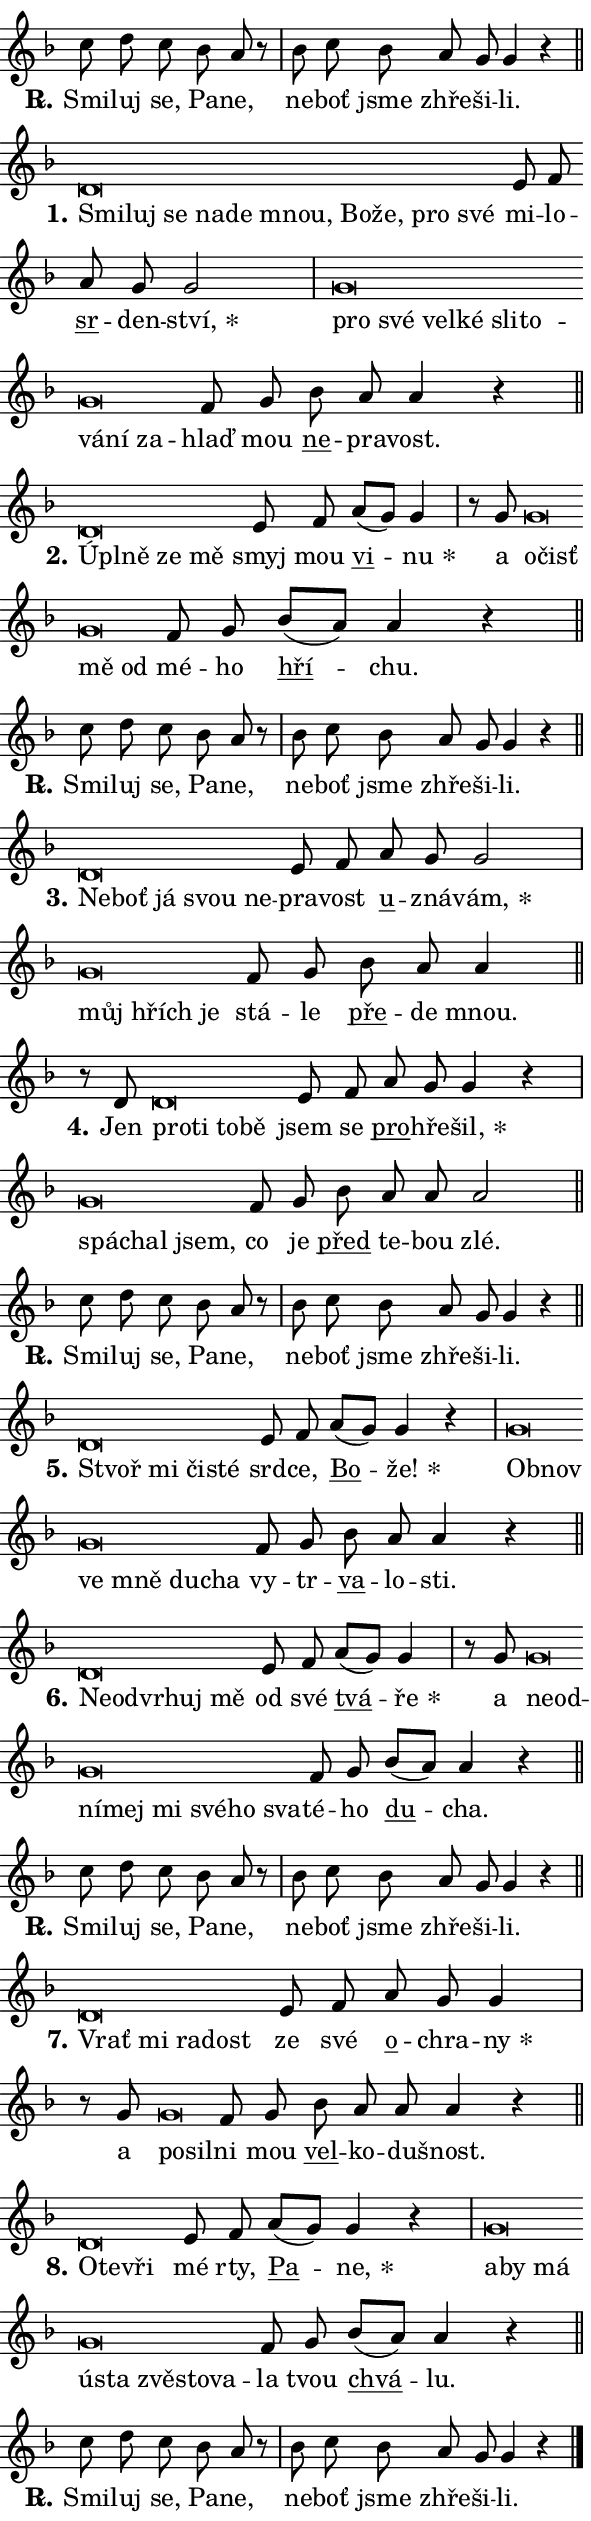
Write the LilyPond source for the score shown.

\version "2.24.0"
\header { tagline = "" }
\paper {
  indent = 0\cm
  top-margin = 0\cm
  right-margin = 0.13\cm % to fit lyric hyphens
  bottom-margin = 0\cm
  left-margin = 0\cm
  paper-width = 10\cm
  page-breaking = #ly:one-page-breaking
  system-system-spacing.basic-distance = #11
  score-system-spacing.basic-distance = #11
  ragged-last = ##f
}


%% Author: Thomas Morley
%% https://lists.gnu.org/archive/html/lilypond-user/2020-05/msg00002.html
#(define (line-position grob)
"Returns position of @var[grob} in current system:
   @code{'start}, if at first time-step
   @code{'end}, if at last time-step
   @code{'middle} otherwise
"
  (let* ((col (ly:item-get-column grob))
         (ln (ly:grob-object col 'left-neighbor))
         (rn (ly:grob-object col 'right-neighbor))
         (col-to-check-left (if (ly:grob? ln) ln col))
         (col-to-check-right (if (ly:grob? rn) rn col))
         (break-dir-left
           (and
             (ly:grob-property col-to-check-left 'non-musical #f)
             (ly:item-break-dir col-to-check-left)))
         (break-dir-right
           (and
             (ly:grob-property col-to-check-right 'non-musical #f)
             (ly:item-break-dir col-to-check-right))))
        (cond ((eqv? 1 break-dir-left) 'start)
              ((eqv? -1 break-dir-right) 'end)
              (else 'middle))))

#(define (tranparent-at-line-position vctor)
  (lambda (grob)
  "Relying on @code{line-position} select the relevant enry from @var{vctor}.
Used to determine transparency,"
    (case (line-position grob)
      ((end) (not (vector-ref vctor 0)))
      ((middle) (not (vector-ref vctor 1)))
      ((start) (not (vector-ref vctor 2))))))

noteHeadBreakVisibility =
#(define-music-function (break-visibility)(vector?)
"Makes @code{NoteHead}s transparent relying on @var{break-visibility}"
#{
  \override NoteHead.transparent =
    #(tranparent-at-line-position break-visibility)
#})

#(define delete-ledgers-for-transparent-note-heads
  (lambda (grob)
    "Reads whether a @code{NoteHead} is transparent.
If so this @code{NoteHead} is removed from @code{'note-heads} from
@var{grob}, which is supposed to be @code{LedgerLineSpanner}.
As a result ledgers are not printed for this @code{NoteHead}"
    (let* ((nhds-array (ly:grob-object grob 'note-heads))
           (nhds-list
             (if (ly:grob-array? nhds-array)
                 (ly:grob-array->list nhds-array)
                 '()))
           ;; Relies on the transparent-property being done before
           ;; Staff.LedgerLineSpanner.after-line-breaking is executed.
           ;; This is fragile ...
           (to-keep
             (remove
               (lambda (nhd)
                 (ly:grob-property nhd 'transparent #f))
               nhds-list)))
      ;; TODO find a better method to iterate over grob-arrays, similiar
      ;; to filter/remove etc for lists
      ;; For now rebuilt from scratch
      (set! (ly:grob-object grob 'note-heads)  '())
      (for-each
        (lambda (nhd)
          (ly:pointer-group-interface::add-grob grob 'note-heads nhd))
        to-keep))))

squashNotes = {
  \override NoteHead.X-extent = #'(-0.2 . 0.2)
  \override NoteHead.Y-extent = #'(-0.75 . 0)
  \override NoteHead.stencil =
    #(lambda (grob)
       (let ((pos (ly:grob-property grob 'staff-position)))
         (begin
           (if (< pos -7) (display "ERROR: Lower brevis then expected\n") (display ""))
           (if (<= pos -6) ly:text-interface::print ly:note-head::print))))
}
unSquashNotes = {
  \revert NoteHead.X-extent
  \revert NoteHead.Y-extent
  \revert NoteHead.stencil
}

hideNotes = \noteHeadBreakVisibility #begin-of-line-visible
unHideNotes = \noteHeadBreakVisibility #all-visible

% work-around for resetting accidentals
% https://lilypond.org/doc/v2.23/Documentation/notation/displaying-rhythms#unmetered-music
cadenzaMeasure = {
  \cadenzaOff
  \partial 1024 s1024
  \cadenzaOn
}

#(define-markup-command (accent layout props text) (markup?)
  "Underline accented syllable"
  (interpret-markup layout props
    #{\markup \override #'(offset . 4.3) \underline { #text }#}))

responsum = \markup \concat {
  "R" \hspace #-1.05 \path #0.1 #'((moveto 0 0.07) (lineto 0.9 0.8)) \hspace #0.05 "."
}

spaceSize = #0.6828661417322834 % exact space size for TeX Gyre Schola

\layout {
  \context {
    \Staff
    \remove "Time_signature_engraver"
    \override LedgerLineSpanner.after-line-breaking = #delete-ledgers-for-transparent-note-heads
  }
  \context {
    \Lyrics {
      \override LyricSpace.minimum-distance = \spaceSize
      \override LyricText.font-name = #"TeX Gyre Schola"
      \override LyricText.font-size = 1
      \override StanzaNumber.font-name = #"TeX Gyre Schola Bold"
      \override StanzaNumber.font-size = 1
    }
  }
  \context {
    \Score 
    \override NoteHead.text =
      #(lambda (grob) 
        (let ((pos (ly:grob-property grob 'staff-position)))
          #{\markup {
            \combine
              \halign #-0.55 \raise #(if (= pos -6) 0 0.5) \override #'(thickness . 2) \draw-line #'(3.2 . 0)
              \musicglyph "noteheads.sM1"
          }#}))
  }
}

% magnetic-lyrics.ily
%
%   written by
%     Jean Abou Samra <jean@abou-samra.fr>
%     Werner Lemberg <wl@gnu.org>
%
%   adapted by
%     Jiri Hon <jiri.hon@gmail.com>
%
% Version 2022-Apr-15

% https://www.mail-archive.com/lilypond-user@gnu.org/msg149350.html

#(define (Left_hyphen_pointer_engraver context)
   "Collect syllable-hyphen-syllable occurrences in lyrics and store
them in properties.  This engraver only looks to the left.  For
example, if the lyrics input is @code{foo -- bar}, it does the
following.

@itemize @bullet
@item
Set the @code{text} property of the @code{LyricHyphen} grob between
@q{foo} and @q{bar} to @code{foo}.

@item
Set the @code{left-hyphen} property of the @code{LyricText} grob with
text @q{foo} to the @code{LyricHyphen} grob between @q{foo} and
@q{bar}.
@end itemize

Use this auxiliary engraver in combination with the
@code{lyric-@/text::@/apply-@/magnetic-@/offset!} hook."
   (let ((hyphen #f)
         (text #f))
     (make-engraver
      (acknowledgers
       ((lyric-syllable-interface engraver grob source-engraver)
        (set! text grob)))
      (end-acknowledgers
       ((lyric-hyphen-interface engraver grob source-engraver)
        ;(when (not (grob::has-interface grob 'lyric-space-interface))
          (set! hyphen grob)));)
      ((stop-translation-timestep engraver)
       (when (and text hyphen)
         (ly:grob-set-object! text 'left-hyphen hyphen))
       (set! text #f)
       (set! hyphen #f)))))

#(define (lyric-text::apply-magnetic-offset! grob)
   "If the space between two syllables is less than the value in
property @code{LyricText@/.details@/.squash-threshold}, move the right
syllable to the left so that it gets concatenated with the left
syllable.

Use this function as a hook for
@code{LyricText@/.after-@/line-@/breaking} if the
@code{Left_@/hyphen_@/pointer_@/engraver} is active."
   (let ((hyphen (ly:grob-object grob 'left-hyphen #f)))
     (when hyphen
       (let ((left-text (ly:spanner-bound hyphen LEFT)))
         (when (grob::has-interface left-text 'lyric-syllable-interface)
           (let* ((common (ly:grob-common-refpoint grob left-text X))
                  (this-x-ext (ly:grob-extent grob common X))
                  (left-x-ext
                   (begin
                     ;; Trigger magnetism for left-text.
                     (ly:grob-property left-text 'after-line-breaking)
                     (ly:grob-extent left-text common X)))
                  ;; `delta` is the gap width between two syllables.
                  (delta (- (interval-start this-x-ext)
                            (interval-end left-x-ext)))
                  (details (ly:grob-property grob 'details))
                  (threshold (assoc-get 'squash-threshold details 0.2)))
             (when (< delta threshold)
               (let* (;; We have to manipulate the input text so that
                      ;; ligatures crossing syllable boundaries are not
                      ;; disabled.  For languages based on the Latin
                      ;; script this is essentially a beautification.
                      ;; However, for non-Western scripts it can be a
                      ;; necessity.
                      (lt (ly:grob-property left-text 'text))
                      (rt (ly:grob-property grob 'text))
                      (is-space (grob::has-interface hyphen 'lyric-space-interface))
                      (space (if is-space " " ""))
                      (extra-delta (if is-space spaceSize 0))
                      ;; Append new syllable.
                      (ltrt-space (if (and (string? lt) (string? rt))
                                (string-append lt space rt)
                                (make-concat-markup (list lt space rt))))
                      ;; Right-align `ltrt` to the right side.
                      (ltrt-space-markup (grob-interpret-markup
                               grob
                               (make-translate-markup
                                (cons (interval-length this-x-ext) 0)
                                (make-right-align-markup ltrt-space)))))
                 (begin
                   ;; Don't print `left-text`.
                   (ly:grob-set-property! left-text 'stencil #f)
                   ;; Set text and stencil (which holds all collected
                   ;; syllables so far) and shift it to the left.
                   (ly:grob-set-property! grob 'text ltrt-space)
                   (ly:grob-set-property! grob 'stencil ltrt-space-markup)
                   (ly:grob-translate-axis! grob (- (- delta extra-delta)) X))))))))))


#(define (lyric-hyphen::displace-bounds-first grob)
   ;; Make very sure this callback isn't triggered too early.
   (let ((left (ly:spanner-bound grob LEFT))
         (right (ly:spanner-bound grob RIGHT)))
     (ly:grob-property left 'after-line-breaking)
     (ly:grob-property right 'after-line-breaking)
     (ly:lyric-hyphen::print grob)))

squashThreshold = #0.4

\layout {
  \context {
    \Lyrics
    \consists #Left_hyphen_pointer_engraver
    \override LyricText.after-line-breaking =
      #lyric-text::apply-magnetic-offset!
    \override LyricHyphen.stencil = #lyric-hyphen::displace-bounds-first
    \override LyricText.details.squash-threshold = \squashThreshold
    \override LyricHyphen.minimum-distance = 0
    \override LyricHyphen.minimum-length = \squashThreshold
  }
}

squashText = \override LyricText.details.squash-threshold = 9999
unSquashText = \override LyricText.details.squash-threshold = \squashThreshold

leftText = \override LyricText.self-alignment-X = #LEFT
unLeftText = \revert LyricText.self-alignment-X

starOffset = #(lambda (grob) 
                (let ((x_offset (ly:self-alignment-interface::aligned-on-x-parent grob)))
                  (if (= x_offset 0) 0 (+ x_offset 1.2))))

star = #(define-music-function (syllable)(string?)
"Append star separator at the end of a syllable"
#{
  \once \override LyricText.X-offset = #starOffset
  \lyricmode { \markup {
    #syllable
    \override #'((font-name . "TeX Gyre Schola Bold")) \hspace #0.2 \lower #0.65 \larger "*"
  } }
#})

starAccent = #(define-music-function (syllable)(string?)
"Append star separator at the end of a syllable and make accent"
#{
  \once \override LyricText.X-offset = #starOffset
  \lyricmode { \markup {
    \accent #syllable
    \override #'((font-name . "TeX Gyre Schola Bold")) \hspace #0.2 \lower #0.65 \larger "*"
  } }
#})

breath = #(define-music-function (syllable)(string?)
"Append breathing indicator at the end of a syllable"
#{
  \lyricmode { \markup { #syllable "+" } }
#})

optionalBreath = #(define-music-function (syllable)(string?)
"Append optional breathing indicator at the end of a syllable"
#{
  \lyricmode { \markup { #syllable "(+)" } }
#})


\score {
    <<
        \new Voice = "melody" { \cadenzaOn \key f \major \relative { c''8 d c bes a r \cadenzaMeasure \bar "|" bes c bes \bar "" a g g4 r \cadenzaMeasure \bar "||" \break } }
        \new Lyrics \lyricsto "melody" { \lyricmode { \set stanza = \responsum
Smi -- luj se, Pa -- ne, ne -- boť jsme zhře -- ši -- li. } }
    >>
    \layout {}
}

\score {
    <<
        \new Voice = "melody" { \cadenzaOn \key f \major \relative { \squashNotes d'\breve*1/16 \hideNotes \breve*1/16 \bar "" \breve*1/16 \bar "" \breve*1/16 \bar "" \breve*1/16 \bar "" \breve*1/16 \bar "" \breve*1/16 \bar "" \breve*1/16 \bar "" \breve*1/16 \breve*1/16 \bar "" \unHideNotes \unSquashNotes e8 f \bar "" a g g2 \cadenzaMeasure \bar "|" \squashNotes g\breve*1/16 \hideNotes \breve*1/16 \bar "" \breve*1/16 \bar "" \breve*1/16 \bar "" \breve*1/16 \bar "" \breve*1/16 \bar "" \breve*1/16 \bar "" \breve*1/16 \breve*1/16 \bar "" \unHideNotes \unSquashNotes f8 g \bar "" bes a a4 r \cadenzaMeasure \bar "||" \break } }
        \new Lyrics \lyricsto "melody" { \lyricmode { \set stanza = "1."
\leftText Smi -- \squashText luj se na -- de mnou, Bo -- že, pro své \unLeftText \unSquashText mi -- lo -- \markup \accent sr -- den -- \star ství, \leftText pro \squashText své vel -- ké sli -- to -- vá -- ní za -- \unLeftText \unSquashText hlaď mou \markup \accent ne -- pra -- vost. } }
    >>
    \layout {}
}

\score {
    <<
        \new Voice = "melody" { \cadenzaOn \key f \major \relative { \squashNotes d'\breve*1/16 \hideNotes \breve*1/16 \bar "" \breve*1/16 \breve*1/16 \bar "" \unHideNotes \unSquashNotes e8 f \bar "" a[( g)] g4 \cadenzaMeasure \bar "|" r8 g \squashNotes g\breve*1/16 \hideNotes \breve*1/16 \bar "" \breve*1/16 \breve*1/16 \bar "" \unHideNotes \unSquashNotes f8 g \bar "" bes[( a)] a4 r \cadenzaMeasure \bar "||" \break } }
        \new Lyrics \lyricsto "melody" { \lyricmode { \set stanza = "2."
\leftText Úpl -- \squashText ně ze mě \unLeftText \unSquashText smyj mou \markup \accent vi -- \star nu a \leftText o -- \squashText čisť mě od \unLeftText \unSquashText mé -- ho \markup \accent hří -- chu. } }
    >>
    \layout {}
}

\score {
    <<
        \new Voice = "melody" { \cadenzaOn \key f \major \relative { c''8 d c bes a r \cadenzaMeasure \bar "|" bes c bes \bar "" a g g4 r \cadenzaMeasure \bar "||" \break } }
        \new Lyrics \lyricsto "melody" { \lyricmode { \set stanza = \responsum
Smi -- luj se, Pa -- ne, ne -- boť jsme zhře -- ši -- li. } }
    >>
    \layout {}
}

\score {
    <<
        \new Voice = "melody" { \cadenzaOn \key f \major \relative { \squashNotes d'\breve*1/16 \hideNotes \breve*1/16 \bar "" \breve*1/16 \bar "" \breve*1/16 \breve*1/16 \bar "" \unHideNotes \unSquashNotes e8 f \bar "" a g g2 \cadenzaMeasure \bar "|" \squashNotes g\breve*1/16 \hideNotes \breve*1/16 \breve*1/16 \bar "" \unHideNotes \unSquashNotes f8 g \bar "" bes a a4 \cadenzaMeasure \bar "||" \break } }
        \new Lyrics \lyricsto "melody" { \lyricmode { \set stanza = "3."
\leftText Ne -- \squashText boť já svou ne -- \unLeftText \unSquashText pra -- vost \markup \accent u -- zná -- \star vám, \leftText můj \squashText hřích je \unLeftText \unSquashText stá -- le \markup \accent pře -- de mnou. } }
    >>
    \layout {}
}

\score {
    <<
        \new Voice = "melody" { \cadenzaOn \key f \major \relative { r8 d' \squashNotes d\breve*1/16 \hideNotes \breve*1/16 \bar "" \breve*1/16 \breve*1/16 \bar "" \unHideNotes \unSquashNotes e8 f \bar "" a g g4 r \cadenzaMeasure \bar "|" \squashNotes g\breve*1/16 \hideNotes \breve*1/16 \breve*1/16 \bar "" \unHideNotes \unSquashNotes f8 g \bar "" bes a a a2 \cadenzaMeasure \bar "||" \break } }
        \new Lyrics \lyricsto "melody" { \lyricmode { \set stanza = "4."
Jen \leftText pro -- \squashText ti to -- bě \unLeftText \unSquashText jsem se \markup \accent pro -- hře -- \star šil, \leftText spá -- \squashText chal jsem, \unLeftText \unSquashText co je \markup \accent před te -- bou zlé. } }
    >>
    \layout {}
}

\score {
    <<
        \new Voice = "melody" { \cadenzaOn \key f \major \relative { c''8 d c bes a r \cadenzaMeasure \bar "|" bes c bes \bar "" a g g4 r \cadenzaMeasure \bar "||" \break } }
        \new Lyrics \lyricsto "melody" { \lyricmode { \set stanza = \responsum
Smi -- luj se, Pa -- ne, ne -- boť jsme zhře -- ši -- li. } }
    >>
    \layout {}
}

\score {
    <<
        \new Voice = "melody" { \cadenzaOn \key f \major \relative { \squashNotes d'\breve*1/16 \hideNotes \breve*1/16 \bar "" \breve*1/16 \breve*1/16 \bar "" \unHideNotes \unSquashNotes e8 f \bar "" a[( g)] g4 r \cadenzaMeasure \bar "|" \squashNotes g\breve*1/16 \hideNotes \breve*1/16 \bar "" \breve*1/16 \bar "" \breve*1/16 \bar "" \breve*1/16 \breve*1/16 \bar "" \unHideNotes \unSquashNotes f8 g \bar "" bes a a4 r \cadenzaMeasure \bar "||" \break } }
        \new Lyrics \lyricsto "melody" { \lyricmode { \set stanza = "5."
\leftText Stvoř \squashText mi či -- sté \unLeftText \unSquashText srd -- ce, \markup \accent Bo -- \star že! \leftText Ob -- \squashText nov ve mně du -- cha \unLeftText \unSquashText vy -- tr -- \markup \accent va -- lo -- sti. } }
    >>
    \layout {}
}

\score {
    <<
        \new Voice = "melody" { \cadenzaOn \key f \major \relative { \squashNotes d'\breve*1/16 \hideNotes \breve*1/16 \bar "" \breve*1/16 \bar "" \breve*1/16 \breve*1/16 \bar "" \unHideNotes \unSquashNotes e8 f \bar "" a[( g)] g4 \cadenzaMeasure \bar "|" r8 g \squashNotes g\breve*1/16 \hideNotes \breve*1/16 \bar "" \breve*1/16 \bar "" \breve*1/16 \bar "" \breve*1/16 \bar "" \breve*1/16 \bar "" \breve*1/16 \breve*1/16 \bar "" \unHideNotes \unSquashNotes f8 g \bar "" bes[( a)] a4 r \cadenzaMeasure \bar "||" \break } }
        \new Lyrics \lyricsto "melody" { \lyricmode { \set stanza = "6."
\leftText Ne -- \squashText od -- vr -- huj mě \unLeftText \unSquashText od své \markup \accent tvá -- \star ře a \leftText ne -- \squashText od -- ní -- mej mi své -- ho sva -- \unLeftText \unSquashText té -- ho \markup \accent du -- cha. } }
    >>
    \layout {}
}

\score {
    <<
        \new Voice = "melody" { \cadenzaOn \key f \major \relative { c''8 d c bes a r \cadenzaMeasure \bar "|" bes c bes \bar "" a g g4 r \cadenzaMeasure \bar "||" \break } }
        \new Lyrics \lyricsto "melody" { \lyricmode { \set stanza = \responsum
Smi -- luj se, Pa -- ne, ne -- boť jsme zhře -- ši -- li. } }
    >>
    \layout {}
}

\score {
    <<
        \new Voice = "melody" { \cadenzaOn \key f \major \relative { \squashNotes d'\breve*1/16 \hideNotes \breve*1/16 \bar "" \breve*1/16 \breve*1/16 \bar "" \unHideNotes \unSquashNotes e8 f \bar "" a g g4 \cadenzaMeasure \bar "|" r8 g \squashNotes g\breve*1/16 \hideNotes \breve*1/16 \bar "" \unHideNotes \unSquashNotes f8 g \bar "" bes a a a4 r \cadenzaMeasure \bar "||" \break } }
        \new Lyrics \lyricsto "melody" { \lyricmode { \set stanza = "7."
\leftText Vrať \squashText mi ra -- dost \unLeftText \unSquashText ze své \markup \accent o -- chra -- \star ny a \leftText po -- \squashText sil -- \unLeftText \unSquashText ni mou \markup \accent vel -- ko -- du -- šnost. } }
    >>
    \layout {}
}

\score {
    <<
        \new Voice = "melody" { \cadenzaOn \key f \major \relative { \squashNotes d'\breve*1/16 \hideNotes \breve*1/16 \breve*1/16 \bar "" \unHideNotes \unSquashNotes e8 f \bar "" a[( g)] g4 r \cadenzaMeasure \bar "|" \squashNotes g\breve*1/16 \hideNotes \breve*1/16 \bar "" \breve*1/16 \bar "" \breve*1/16 \bar "" \breve*1/16 \bar "" \breve*1/16 \bar "" \breve*1/16 \breve*1/16 \bar "" \unHideNotes \unSquashNotes f8 g \bar "" bes[( a)] a4 r \cadenzaMeasure \bar "||" \break } }
        \new Lyrics \lyricsto "melody" { \lyricmode { \set stanza = "8."
\leftText O -- \squashText te -- vři \unLeftText \unSquashText mé rty, \markup \accent Pa -- \star ne, \leftText a -- \squashText by má ú -- sta zvě -- sto -- va -- \unLeftText \unSquashText la tvou \markup \accent chvá -- lu. } }
    >>
    \layout {}
}

\score {
    <<
        \new Voice = "melody" { \cadenzaOn \key f \major \relative { c''8 d c bes a r \cadenzaMeasure \bar "|" bes c bes \bar "" a g g4 r \cadenzaMeasure \bar "||" \break } \bar "|." }
        \new Lyrics \lyricsto "melody" { \lyricmode { \set stanza = \responsum
Smi -- luj se, Pa -- ne, ne -- boť jsme zhře -- ši -- li. } }
    >>
    \layout {}
}
